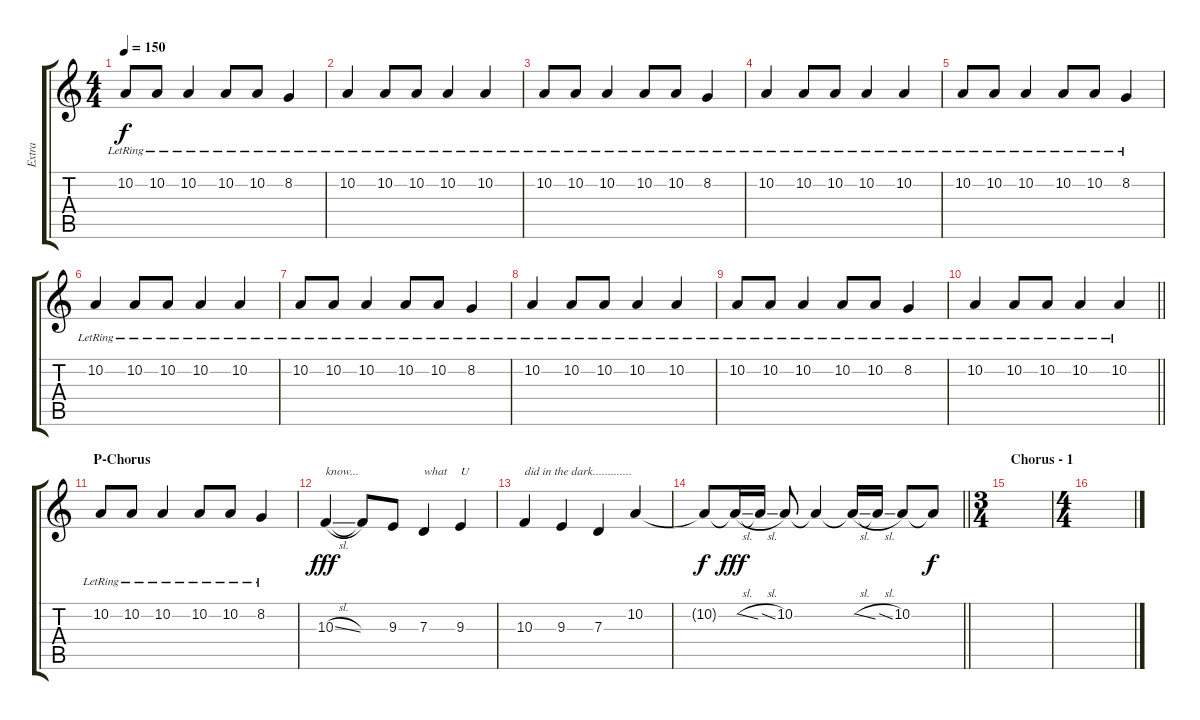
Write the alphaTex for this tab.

\track ("Extra" "Extra") {instrument fx7echoes}
\staff {score tabs}
\tuning (E4 B3 G3 D3 A2 E2) {hide}
\ts (4 4)
\tempo 150
\clef g2
\ks c
10.2{lr}.8{dy f} 10.2{lr}.8 10.2{lr}.4 10.2{lr}.8 10.2{lr}.8 8.2{lr}.4 |
10.2{lr}.4 10.2{lr}.8 10.2{lr}.8 10.2{lr}.4 10.2{lr}.4 |
10.2{lr}.8 10.2{lr}.8 10.2{lr}.4 10.2{lr}.8 10.2{lr}.8 8.2{lr}.4 |
10.2{lr}.4 10.2{lr}.8 10.2{lr}.8 10.2{lr}.4 10.2{lr}.4 |
10.2{lr}.8 10.2{lr}.8 10.2{lr}.4 10.2{lr}.8 10.2{lr}.8 8.2{lr}.4 |
10.2{lr}.4 10.2{lr}.8 10.2{lr}.8 10.2{lr}.4 10.2{lr}.4 |
10.2{lr}.8 10.2{lr}.8 10.2{lr}.4 10.2{lr}.8 10.2{lr}.8 8.2{lr}.4 |
10.2{lr}.4 10.2{lr}.8 10.2{lr}.8 10.2{lr}.4 10.2{lr}.4 |
10.2{lr}.8 10.2{lr}.8 10.2{lr}.4 10.2{lr}.8 10.2{lr}.8 8.2{lr}.4 |
\barLineRight lightlight
10.2{lr}.4 10.2{lr}.8 10.2{lr}.8 10.2{lr}.4 10.2{lr}.4 |
\section ("" "P-Chorus")
10.2{lr}.8 10.2{lr}.8 10.2{lr}.4 10.2{lr}.8 10.2{lr}.8 8.2{lr}.4 |
10.3{sl}.4{txt "know..." dy fff} 10.3{t}.8 9.3.8 7.3.4{txt "what"} 9.3.4{txt "U"} |
10.3.4{txt "did in the dark............."} 9.3.4 7.3.4 10.2.4 |
\barLineRight lightlight
10.2{t}.8{dy f} 10.2{sl t}.16{dy fff} 10.2{sl t}.16 10.2.8 10.2{t}.4 10.2{sl t}.16 10.2{sl t}.16 10.2.8 10.2{t}.8{dy f} |
\ts (3 4)
\section ("" "Chorus - 1")
|
\ts (4 4)
